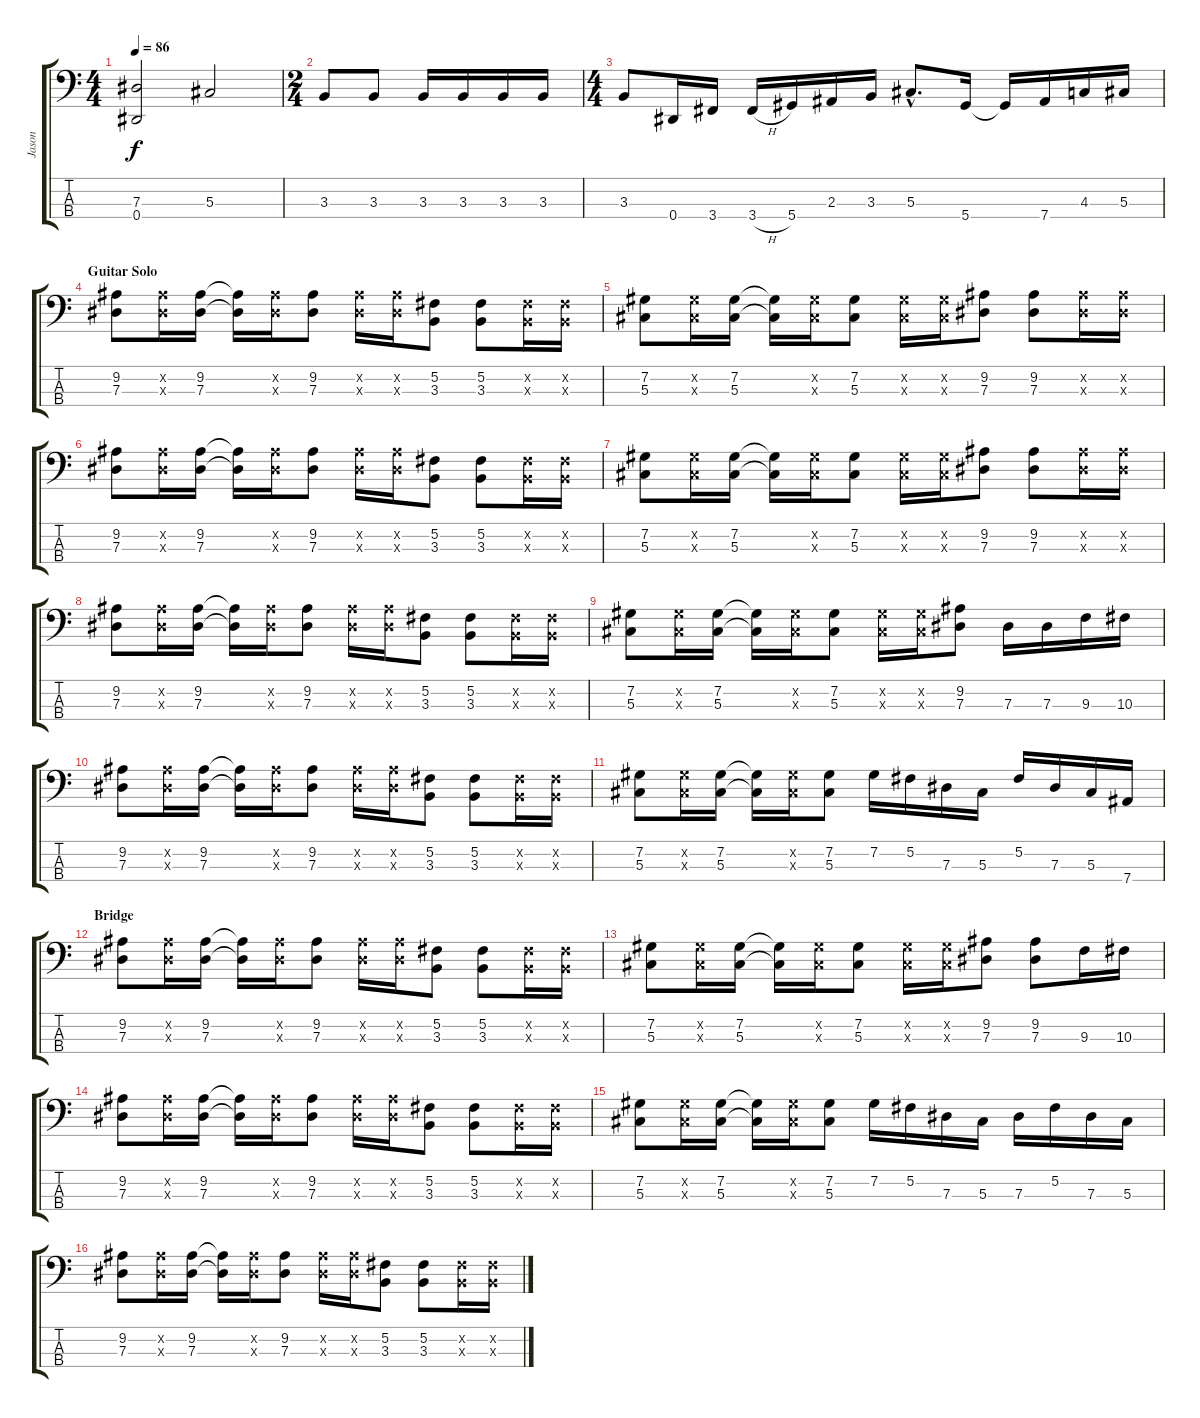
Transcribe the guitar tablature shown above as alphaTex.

\track ("Jason" "Jason") {instrument electricbasspick}
\staff {score tabs}
\tuning (Gb2 Db2 Ab1 Eb1) {hide}
\ts (4 4)
\tempo 86
\clef f4
\ks c
(7.3 0.4).2{dy f} 5.3.2 |
\ts (2 4)
3.3.8 3.3.8 3.3.16 3.3.16 3.3.16 3.3.16 |
\ts (4 4)
3.3.8 0.4.16 3.4.16 3.4{h}.16 5.4.16 2.3.16 3.3.16 5.3{hac}.8{d} 5.4.16 5.4{t}.16 7.4.16 4.3.16 5.3.16 |
\section ("" "Guitar Solo")
(9.2 7.3).8 (9.2{x} 7.3{x}).16 (9.2 7.3).16 (9.2{t} 7.3{t}).16 (9.2{x} 7.3{x}).16 (9.2 7.3).8 (9.2{x} 7.3{x}).16 (9.2{x} 7.3{x}).16 (5.2 3.3).8 (5.2 3.3).8 (5.2{x} 3.3{x}).16 (5.2{x} 3.3{x}).16 |
(7.2 5.3).8 (7.2{x} 5.3{x}).16 (7.2 5.3).16 (7.2{t} 5.3{t}).16 (7.2{x} 5.3{x}).16 (7.2 5.3).8 (7.2{x} 5.3{x}).16 (7.2{x} 5.3{x}).16 (9.2 7.3).8 (9.2 7.3).8 (9.2{x} 7.3{x}).16 (9.2{x} 7.3{x}).16 |
(9.2 7.3).8 (9.2{x} 7.3{x}).16 (9.2 7.3).16 (9.2{t} 7.3{t}).16 (9.2{x} 7.3{x}).16 (9.2 7.3).8 (9.2{x} 7.3{x}).16 (9.2{x} 7.3{x}).16 (5.2 3.3).8 (5.2 3.3).8 (5.2{x} 3.3{x}).16 (5.2{x} 3.3{x}).16 |
(7.2 5.3).8 (7.2{x} 5.3{x}).16 (7.2 5.3).16 (7.2{t} 5.3{t}).16 (7.2{x} 5.3{x}).16 (7.2 5.3).8 (7.2{x} 5.3{x}).16 (7.2{x} 5.3{x}).16 (9.2 7.3).8 (9.2 7.3).8 (9.2{x} 7.3{x}).16 (9.2{x} 7.3{x}).16 |
(9.2 7.3).8 (9.2{x} 7.3{x}).16 (9.2 7.3).16 (9.2{t} 7.3{t}).16 (9.2{x} 7.3{x}).16 (9.2 7.3).8 (9.2{x} 7.3{x}).16 (9.2{x} 7.3{x}).16 (5.2 3.3).8 (5.2 3.3).8 (5.2{x} 3.3{x}).16 (5.2{x} 3.3{x}).16 |
(7.2 5.3).8 (7.2{x} 5.3{x}).16 (7.2 5.3).16 (7.2{t} 5.3{t}).16 (7.2{x} 5.3{x}).16 (7.2 5.3).8 (7.2{x} 5.3{x}).16 (7.2{x} 5.3{x}).16 (9.2 7.3).8 7.3.16 7.3.16 9.3.16 10.3.16 |
(9.2 7.3).8 (9.2{x} 7.3{x}).16 (9.2 7.3).16 (9.2{t} 7.3{t}).16 (9.2{x} 7.3{x}).16 (9.2 7.3).8 (9.2{x} 7.3{x}).16 (9.2{x} 7.3{x}).16 (5.2 3.3).8 (5.2 3.3).8 (5.2{x} 3.3{x}).16 (5.2{x} 3.3{x}).16 |
(7.2 5.3).8 (7.2{x} 5.3{x}).16 (7.2 5.3).16 (7.2{t} 5.3{t}).16 (7.2{x} 5.3{x}).16 (7.2 5.3).8 7.2.16 5.2.16 7.3.16 5.3.16 5.2.16 7.3.16 5.3.16 7.4.16 |
\section ("" "Bridge")
(9.2 7.3).8 (9.2{x} 7.3{x}).16 (9.2 7.3).16 (9.2{t} 7.3{t}).16 (9.2{x} 7.3{x}).16 (9.2 7.3).8 (9.2{x} 7.3{x}).16 (9.2{x} 7.3{x}).16 (5.2 3.3).8 (5.2 3.3).8 (5.2{x} 3.3{x}).16 (5.2{x} 3.3{x}).16 |
(7.2 5.3).8 (7.2{x} 5.3{x}).16 (7.2 5.3).16 (7.2{t} 5.3{t}).16 (7.2{x} 5.3{x}).16 (7.2 5.3).8 (7.2{x} 5.3{x}).16 (7.2{x} 5.3{x}).16 (9.2 7.3).8 (9.2 7.3).8 9.3.16 10.3.16 |
(9.2 7.3).8 (9.2{x} 7.3{x}).16 (9.2 7.3).16 (9.2{t} 7.3{t}).16 (9.2{x} 7.3{x}).16 (9.2 7.3).8 (9.2{x} 7.3{x}).16 (9.2{x} 7.3{x}).16 (5.2 3.3).8 (5.2 3.3).8 (5.2{x} 3.3{x}).16 (5.2{x} 3.3{x}).16 |
(7.2 5.3).8 (7.2{x} 5.3{x}).16 (7.2 5.3).16 (7.2{t} 5.3{t}).16 (7.2{x} 5.3{x}).16 (7.2 5.3).8 7.2.16 5.2.16 7.3.16 5.3.16 7.3.16 5.2.16 7.3.16 5.3.16 |
(9.2 7.3).8 (9.2{x} 7.3{x}).16 (9.2 7.3).16 (9.2{t} 7.3{t}).16 (9.2{x} 7.3{x}).16 (9.2 7.3).8 (9.2{x} 7.3{x}).16 (9.2{x} 7.3{x}).16 (5.2 3.3).8 (5.2 3.3).8 (5.2{x} 3.3{x}).16 (5.2{x} 3.3{x}).16
